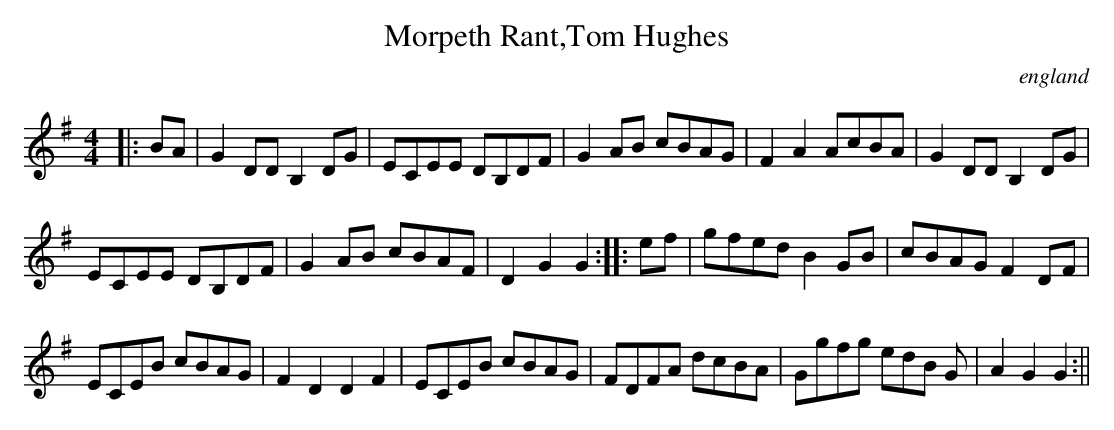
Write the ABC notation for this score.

X:1
T:Morpeth Rant,Tom Hughes
O:england
M:4/4
L:1/8
K:G
|:BA|G2DD B,2DG|ECEE DB,DF|G2AB cBAG|F2A2AcBA|G2DD B,2DG|
ECEE DB,DF|G2AB cBAF|D2G2G2:||:ef|gfed B2GB|cBAG F2DF|
ECEB cBAG|F2D2D2F2|ECEB cBAG|FDFA dcBA|Ggfg edB G|A2G2G2:||
